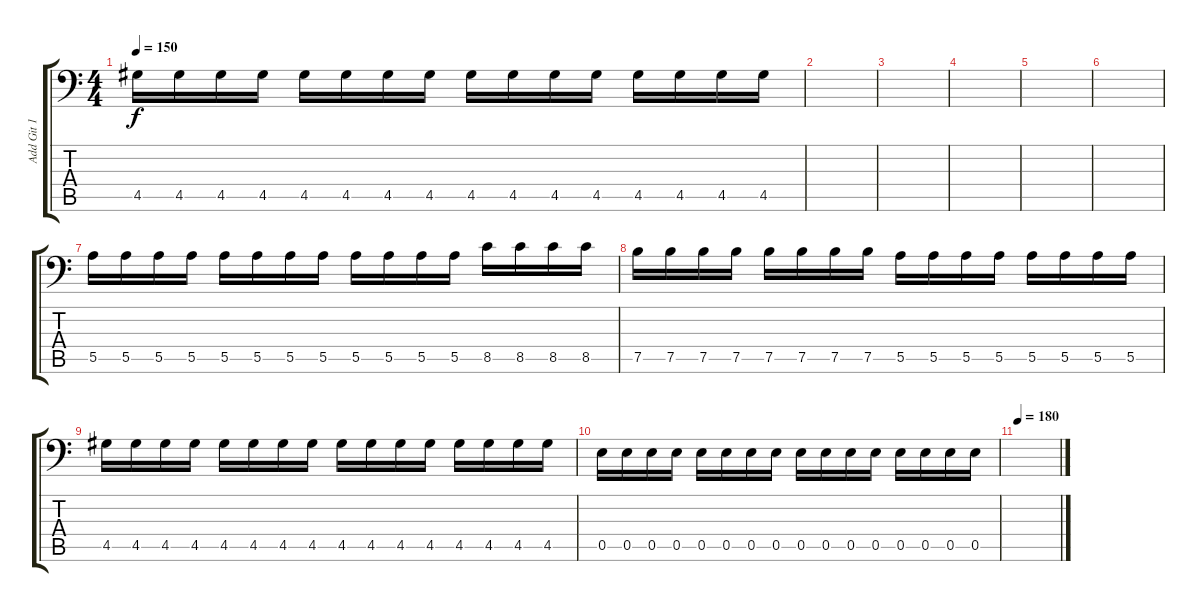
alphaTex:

\track ("Add Git 1" "Add Git 1") {instrument distortionguitar}
\staff {score tabs}
\tuning (B3 Gb3 D3 A2 E2 A1) {hide}
\ts (4 4)
\tempo 150
\clef f4
\ks c
4.5.16{dy f} 4.5.16 4.5.16 4.5.16 4.5.16 4.5.16 4.5.16 4.5.16 4.5.16 4.5.16 4.5.16 4.5.16 4.5.16 4.5.16 4.5.16 4.5.16 |
|
|
|
|
|
5.5.16{volume 14 balance 8} 5.5.16 5.5.16 5.5.16 5.5.16 5.5.16 5.5.16 5.5.16 5.5.16 5.5.16 5.5.16 5.5.16 8.5.16 8.5.16 8.5.16 8.5.16 |
7.5.16 7.5.16 7.5.16 7.5.16 7.5.16 7.5.16 7.5.16 7.5.16 5.5.16 5.5.16 5.5.16 5.5.16 5.5.16 5.5.16 5.5.16 5.5.16 |
4.5.16 4.5.16 4.5.16 4.5.16 4.5.16 4.5.16 4.5.16 4.5.16 4.5.16 4.5.16 4.5.16 4.5.16 4.5.16 4.5.16 4.5.16 4.5.16 |
0.5.16 0.5.16 0.5.16 0.5.16 0.5.16 0.5.16 0.5.16 0.5.16 0.5.16 0.5.16 0.5.16 0.5.16 0.5.16 0.5.16 0.5.16 0.5.16 |
\tempo 180
